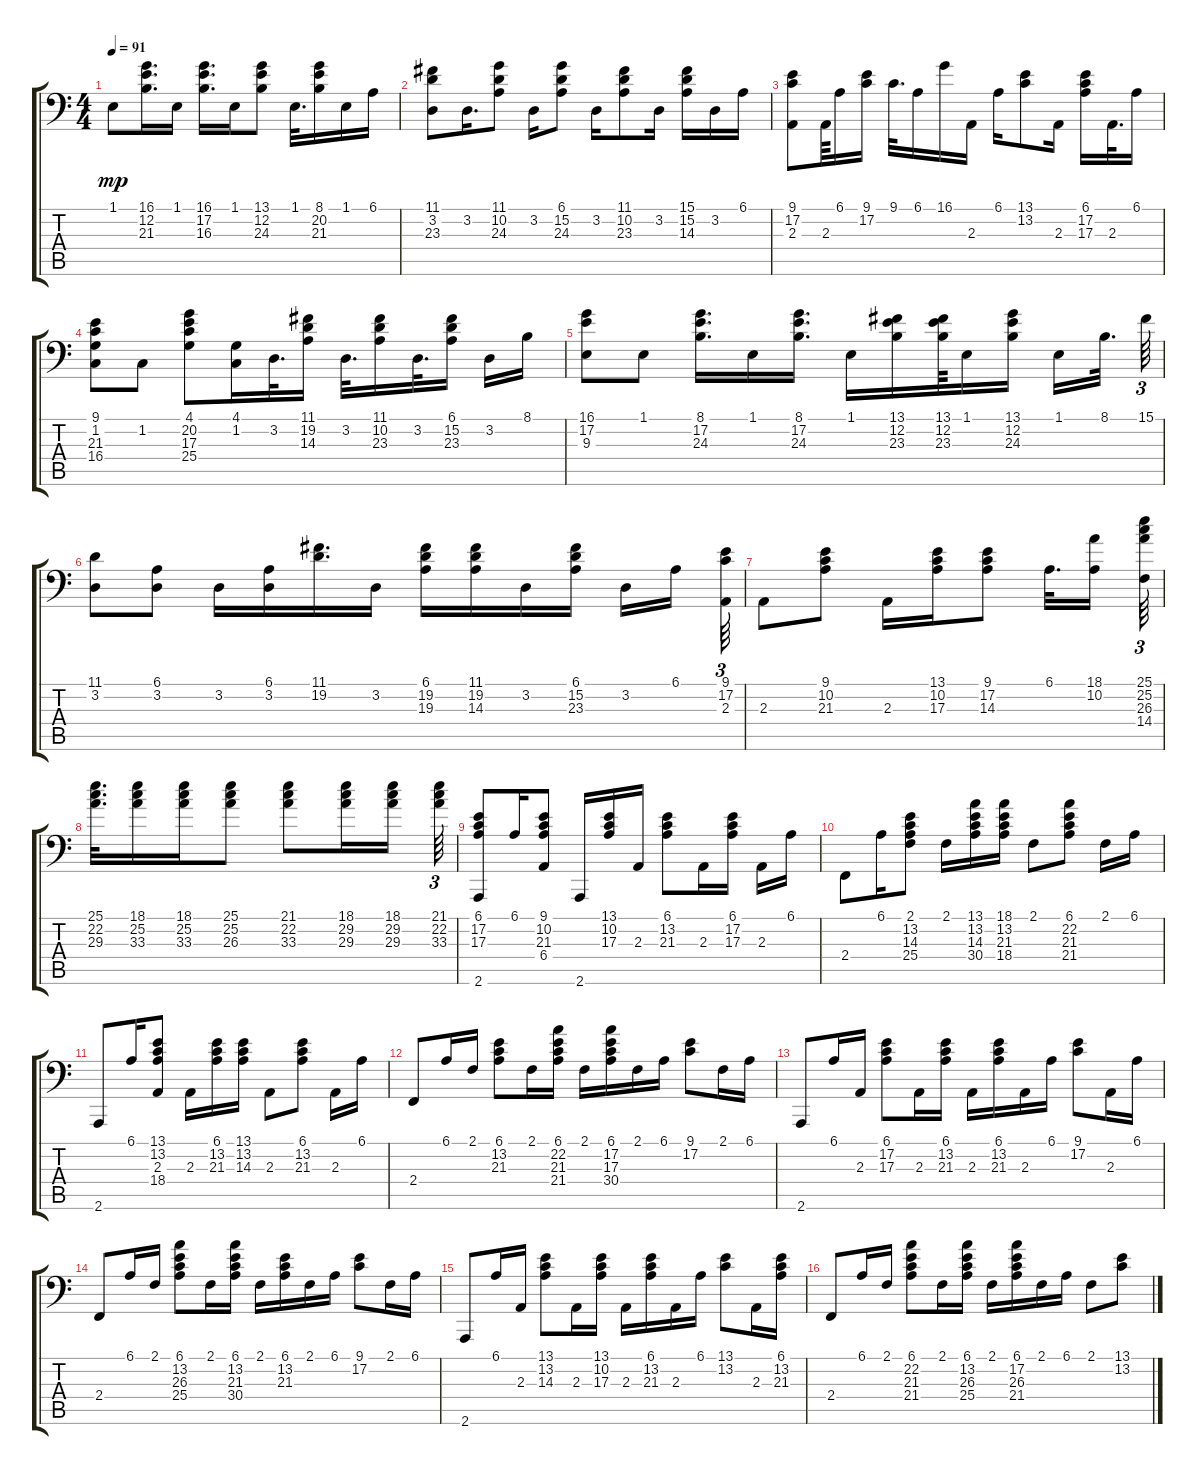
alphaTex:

\track "" {instrument acousticgrandpiano}
\staff {score tabs}
\tuning (Eb3 B2 G2 Eb2 B1 G1) {hide}
\ts (4 4)
\tempo 91
\clef f4
\ks c
1.1.8{dy mp} (16.1 12.2 21.3).16{d} 1.1.16 (16.1 17.2 16.3).16{d} 1.1.16 (13.1 12.2 24.3).8 1.1.32{d} (8.1 20.2 21.3).16 1.1.16 6.1.16 |
(11.1 3.2 23.3).8 3.2.16{d} (11.1 10.2 24.3).8 3.2.16 (6.1 15.2 24.3).8 3.2.16 (11.1 10.2 23.3).8 3.2.16 (15.1 15.2 14.3).16 3.2.16 6.1.16 |
(9.1 17.2 2.3).8 2.3.64 6.1.16 (9.1 17.2).16 9.1.32{d} 6.1.16 16.1.16 2.3.16 6.1.16 (13.1 13.2).8 2.3.16 (6.1 17.2 17.3).16 2.3.32{d} 6.1.16 |
(9.1 1.2 21.3 16.4).8 1.2.8 (4.1 20.2 17.3 25.4).8 (4.1 1.2).16 3.2.32{d} (11.1 19.2 14.3).16 3.2.32{d} (11.1 10.2 23.3).16 3.2.32{d} (6.1 15.2 23.3).16 3.2.16 8.1.16 |
(16.1 17.2 9.3).8 1.1.8 (8.1 17.2 24.3).16{d} 1.1.16 (8.1 17.2 24.3).16{d} 1.1.16 (13.1 12.2 23.3).16 (13.1 12.2 23.3).64 1.1.16 (13.1 12.2 24.3).16 1.1.16 8.1.32{d} 15.1.64{tu (3 2)} |
(11.1 3.2).8 (6.1 3.2).8 3.2.16 (6.1 3.2).16 (11.1 19.2).16{d} 3.2.16 (6.1 19.2 19.3).16 (11.1 19.2 14.3).16 3.2.16 (6.1 15.2 23.3).16 3.2.16 6.1.16 (9.1 17.2 2.3).64{tu (3 2)} |
2.3.8 (9.1 10.2 21.3).8 2.3.16 (13.1 10.2 17.3).16 (9.1 17.2 14.3).8 6.1.32{d} (18.1 10.2).16 (25.1 25.2 26.3 14.4).64{tu (3 2)} |
(25.1 22.2 29.3).32{d} (18.1 25.2 33.3).16 (18.1 25.2 33.3).16 (25.1 25.2 26.3).8 (21.1 22.2 33.3).8 (18.1 29.2 29.3).16 (18.1 29.2 29.3).16 (21.1 22.2 33.3).64{tu (3 2)} |
(6.1 17.2 17.3 2.6).8 6.1.16 (9.1 10.2 21.3 6.4).8 2.6.16 (13.1 10.2 17.3).16 2.3.16 (6.1 13.2 21.3).8 2.3.16 (6.1 17.2 17.3).16 2.3.16 6.1.16 |
2.4.8 6.1.16 (2.1 13.2 14.3 25.4).8 2.1.16 (13.1 13.2 14.3 30.4).16 (18.1 13.2 21.3 18.4).16 2.1.8 (6.1 22.2 21.3 21.4).8 2.1.16 6.1.16 |
2.6.8 6.1.16 (13.1 13.2 2.3 18.4).8 2.3.16 (6.1 13.2 21.3).16 (13.1 13.2 14.3).16 2.3.8 (6.1 13.2 21.3).8 2.3.16 6.1.16 |
2.4.8 6.1.16 2.1.16 (6.1 13.2 21.3).8 2.1.16 (6.1 22.2 21.3 21.4).16 2.1.16 (6.1 17.2 17.3 30.4).16 2.1.16 6.1.16 (9.1 17.2).8 2.1.16 6.1.16 |
2.6.8 6.1.16 2.3.16 (6.1 17.2 17.3).8 2.3.16 (6.1 13.2 21.3).16 2.3.16 (6.1 13.2 21.3).16 2.3.16 6.1.16 (9.1 17.2).8 2.3.16 6.1.16 |
2.4.8 6.1.16 2.1.16 (6.1 13.2 26.3 25.4).8 2.1.16 (6.1 13.2 21.3 30.4).16 2.1.16 (6.1 13.2 21.3).16 2.1.16 6.1.16 (9.1 17.2).8 2.1.16 6.1.16 |
2.6.8 6.1.16 2.3.16 (13.1 13.2 14.3).8 2.3.16 (13.1 10.2 17.3).16 2.3.16 (6.1 13.2 21.3).16 2.3.16 6.1.16 (13.1 13.2).8 2.3.16 (6.1 13.2 21.3).16 |
2.4.8 6.1.16 2.1.16 (6.1 22.2 21.3 21.4).8 2.1.16 (6.1 13.2 26.3 25.4).16 2.1.16 (6.1 17.2 26.3 21.4).16 2.1.16 6.1.16 2.1.8 (13.1 13.2).8
